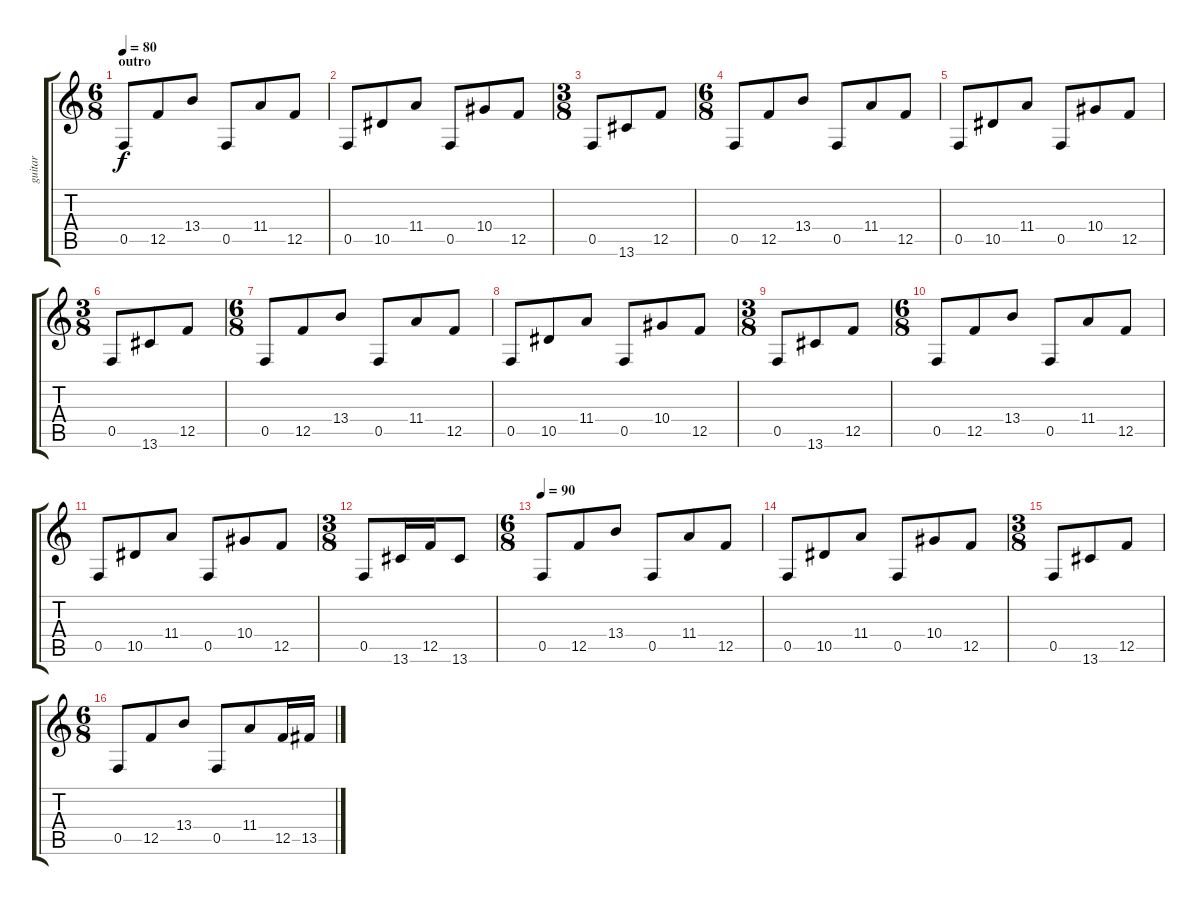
\track ("guitar" "guitar") {instrument overdrivenguitar}
\staff {score tabs}
\tuning (C4 G3 Eb3 Bb2 F2 C2) {hide}
\ts (6 8)
\section ("" "outro")
\tempo 80
\clef g2
\ks c
0.5.8{dy f} 12.5.8 13.4.8 0.5.8 11.4.8 12.5.8 |
0.5.8 10.5.8 11.4.8 0.5.8 10.4.8 12.5.8 |
\ts (3 8)
0.5.8 13.6.8 12.5.8 |
\ts (6 8)
0.5.8 12.5.8 13.4.8 0.5.8 11.4.8 12.5.8 |
0.5.8 10.5.8 11.4.8 0.5.8 10.4.8 12.5.8 |
\ts (3 8)
0.5.8 13.6.8 12.5.8 |
\ts (6 8)
0.5.8 12.5.8 13.4.8 0.5.8 11.4.8 12.5.8 |
0.5.8 10.5.8 11.4.8 0.5.8 10.4.8 12.5.8 |
\ts (3 8)
0.5.8 13.6.8 12.5.8 |
\ts (6 8)
0.5.8 12.5.8 13.4.8 0.5.8 11.4.8 12.5.8 |
0.5.8 10.5.8 11.4.8 0.5.8 10.4.8 12.5.8 |
\ts (3 8)
0.5.8 13.6.16 12.5.16 13.6.8 |
\ts (6 8)
\tempo 90
0.5.8 12.5.8 13.4.8 0.5.8 11.4.8 12.5.8 |
0.5.8 10.5.8 11.4.8 0.5.8 10.4.8 12.5.8 |
\ts (3 8)
0.5.8 13.6.8 12.5.8 |
\ts (6 8)
0.5.8 12.5.8 13.4.8 0.5.8 11.4.8 12.5.16 13.5.16
